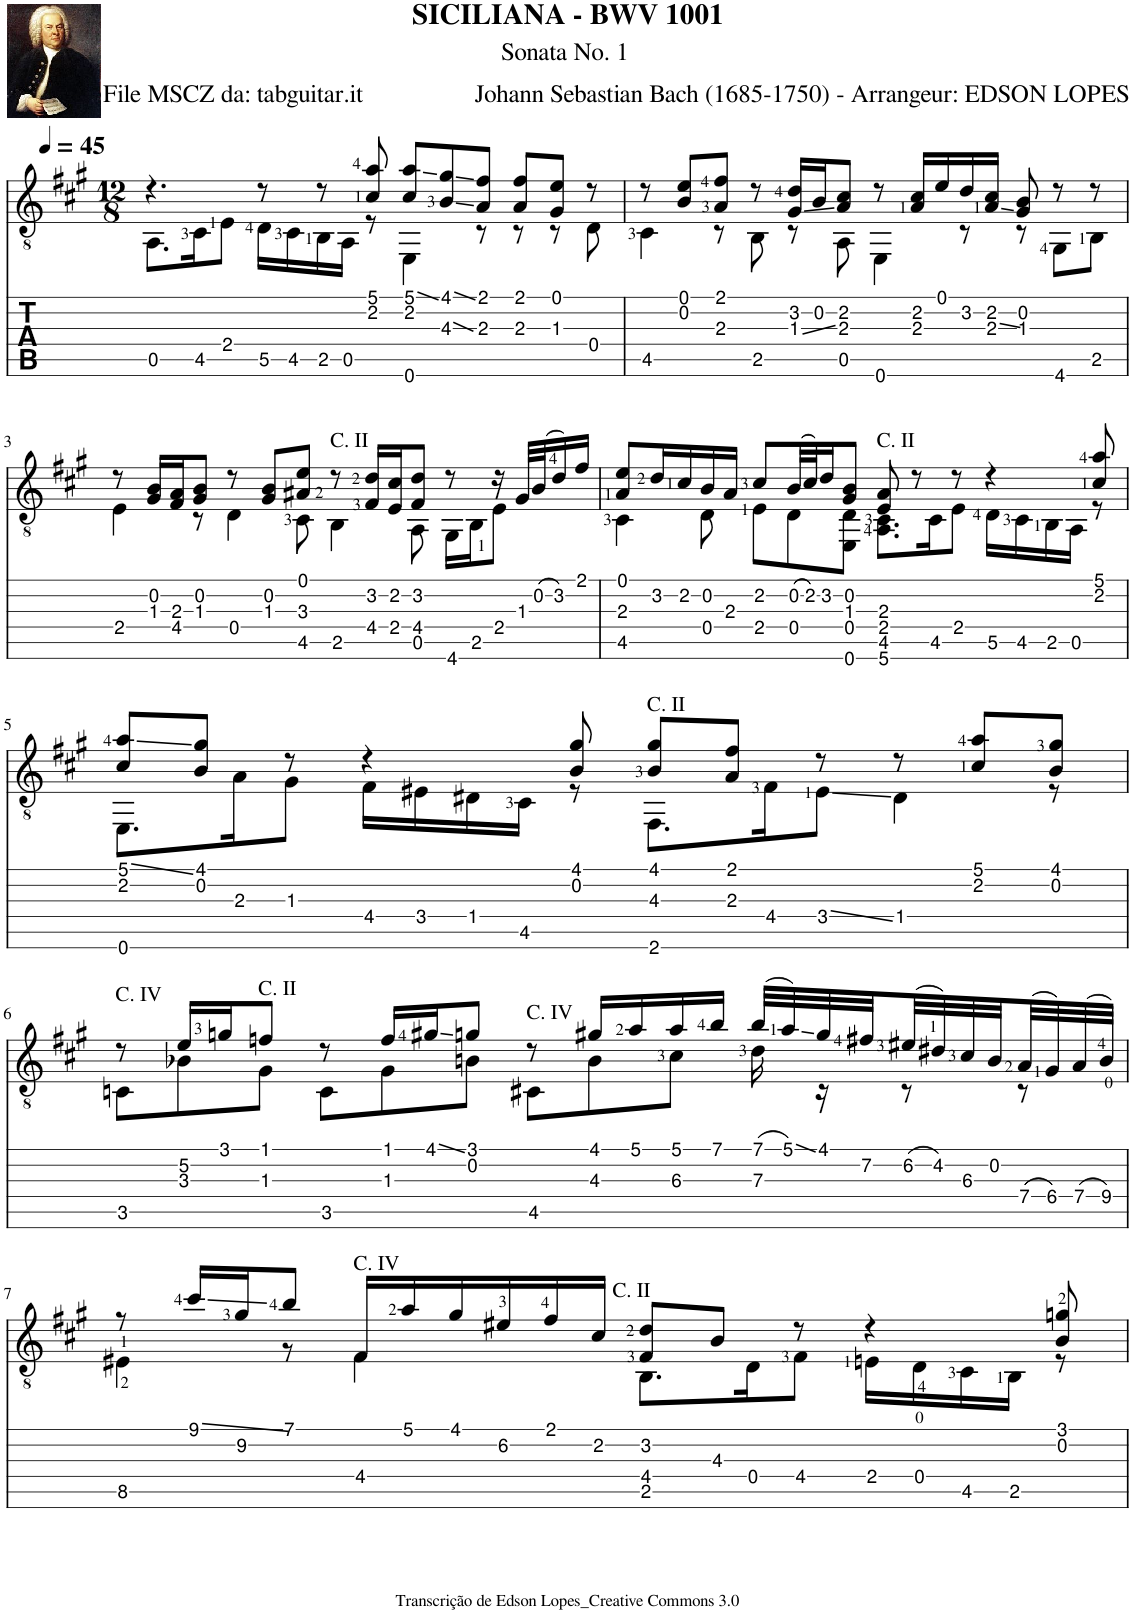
**kern	**kern
*part1	*part1
*staff2	*staff1
*I"Guitar	*
*I'Guit.	*
*stria6	*
*	*clefGv2
*k[f#c#g#]	*k[f#c#g#]
*M12/8	*M12/8
*MM45	*MM45
=1	=1
*^	*^
4.r	8.AAL	4.r	8.AA\L
.	16C#K	.	16C#\K
.	8EJ	.	8E\J
8r	16DLL	8r	16D\LL
.	16C#	.	16C#\
8r	16BB	8r	16BB\
.	16AAJJ	.	16AA\JJ
8c# 8a	8r	8c#/ 8a/	8r
8c#\ 8a\L	4EE	8c#/ 8a/L	4EE\
8B\ 8g#\	.	8B/ 8g#/	.
8A\ 8f#\J	8r	8A/ 8f#/J	8r
8A\ 8f#\L	8r	8A/ 8f#/L	8r
8G#\ 8e\J	8r	8G#/ 8e/J	8r
8r	8D	8r	8D\
=2	=2	=2	=2
8r	4C#	8r	4C#\
8B\ 8e\L	.	8B/ 8e/L	.
8A\ 8f#\J	8r	8A/ 8f#/J	8r
8r	8BB	8r	8BB\
16G#\ 16d\LL	8r	16G#/ 16d/LL	8r
16BJ	.	16B/J	.
8A\ 8c#\J	8AA	8A/ 8c#/J	8AA\
8r	4EE	8r	4EE\
16A\ 16c#\LL	.	16A/ 16c#/LL	.
16e	.	16e/	.
16d	8r	16d/	8r
16A\ 16c#\JJ	.	16A/ 16c#/JJ	.
8G# 8B	8r	8G#/ 8B/	8r
8r	8GG#L	8r	8GG#\L
8r	8BBJ	8r	8BB\J
!!LO:LB:g=z	!!
=3	=3	=3	=3
8r	4E	8r	4E\
16G#\ 16B\LL	.	16G#/ 16B/LL	.
16F#\ 16A\J	.	16F#/ 16A/J	.
8G#\ 8B\J	8r	8G#/ 8B/J	8r
8r	4D	8r	4D\
8G#\ 8B\L	.	8G#/ 8B/L	.
8A#\ 8e\J	8C#	8A#X/ 8e/J	8C#\
!	!	!LO:TX:a:t=C. II	!
8r	4BB	8r	4BB\
16F#\ 16d\LL	.	16F#/ 16d/LL	.
16E\ 16c#\J	.	16E/ 16c#/J	.
8F#\ 8d\J	8AAL	8F#/ 8d/J	8AA\
8r	16GG#L	8r	16GG#\LL
.	16BBJ	.	16BB\J
16r	8EJ	16r	8E\J
32G#LLL	.	32G#/LLL	.
32BJ	.	(32B/J	.
16d	8ryy	16d/)	8ryy
16f#JJ	.	16f#/JJ	.
=4	=4	=4	=4
8A\ 8e\L	4C#	8A/ 8e/L	4C#\
16dL	.	16d/L	.
16c#	.	16c#/	.
16B	8D	16B/	8D\
16AJJ	.	16A/JJ	.
8c#L	8EL	8c#/L	8E\L
32BLL	8D	(32B/LL	8D\
32c#J	.	32c#/J)	.
16dJ	.	16d/J	.
8G#\ 8B\J	8EE\ 8D\J	8G#/ 8B/J	8EE\ 8D\J
!	!	!LO:TX:a:t=C. II	!
8E 8A	8.AA\ 8.C#\L	8E/ 8A/	8.AA\ 8.C#\L
8r	.	8r	.
.	16C#K	.	16C#\K
8r	8EJ	8r	8E\J
4r	16DLL	4r	16D\LL
.	16C#	.	16C#\
.	16BB	.	16BB\
.	16AAJJ	.	16AA\JJ
8c# 8a	8r	8c#/ 8a/	8r
!!LO:LB:g=z	!!
=5	=5	=5	=5
8c#\ 8a\L	8.EEL	8c#/ 8a/L	8.EE\L
8B\ 8g#\J	.	8B/ 8g#/J	.
.	16AK	.	16A\K
8r	8G#J	8r	8G#\J
4r	16F#LL	4r	16F#\LL
.	16E#	.	16E#X\
.	16D#	.	16D#X\
.	16C#JJ	.	16C#\JJ
8B 8g#	8r	8B/ 8g#/	8r
!	!	!LO:TX:a:t=C. II	!
8B\ 8g#\L	8.FF#L	8B/ 8g#/L	8.FF#\L
8A\ 8f#\J	.	8A/ 8f#/J	.
.	16F#K	.	16F#\K
8r	8E#J	8r	8E#\J
8r	4D#	8r	4D#\
8c#\ 8a\L	.	8c#/ 8a/L	.
8B\ 8g#\J	8r	8B/ 8g#/J	8r
!!LO:LB:g=z	!!
=6	=6	=6	=6
!	!	!LO:TX:a:t=C. IV	!
8r	8CL	8r	8Cn\L
16eLL	8B-	16e/LL	8B-X\
16gJ	.	16gn/J	.
!	!	!LO:TX:a:t=C. II	!
8fJ	8G#J	8fn/J	8G#\J
8r	8CL	8r	8C\L
16fLL	8G#	16f/LL	8G#\
16g#J	.	16g#X/J	.
8gJ	8BJ	8gn/J	8Bn\J
!	!	!LO:TX:a:t=C. IV	!
8r	8C#L	8r	8C#X\L
16g#LL	8B	16g#X/LL	8B\
16a	.	16a/	.
16a	8c#J	16a/	8c#\J
16bJJ	.	16b/JJ	.
32bLLL	16d	(32b/LLL	16d\
32a	.	32a/)	.
32g#	16r	32g#/	16r
32f#	.	32f#X/	.
32e#	8r	(32e#X/	8r
32d#	.	32d#X/)	.
32c#	.	32c#/	.
32B	.	32B/	.
32A	8r	(32A/	8r
32G#	.	32G#/)	.
32A	.	(32A/	.
32BJJJ	.	32B/JJJ)	.
!!LO:LB:g=z	!!
=7	=7	=7	=7
8r	4E#	8r	4E#X\
16cc#LL	.	16cc#/LL	.
16g#J	.	16g#/J	.
8bJ	8r	8b/J	8r
!	!	!LO:TX:a:t=C. IV	!
16F#LL	4.F#	16F#/LL	4.F#\
16a	.	16a/	.
16g#	.	16g#/	.
16e#	.	16e#X/	.
16f#	.	16f#/	.
!	!	!LO:TX:a:t=C. II	!
16c#JJ	.	16c#/JJ	.
8F#\ 8d\L	8.BBL	8F#/ 8d/L	8.BB\L
8BJ	.	8B/J	.
.	16DK	.	16D\K
8r	8F#J	8r	8F#\J
4r	16ELL	4r	16En\LL
.	16D	.	16D\
.	16C#	.	16C#\
.	16BBJJ	.	16BB\JJ
8B 8g	8r	8B/ 8gn/	8r
*v	*v	*	*
*	*v	*v
=	=
*-	*-
